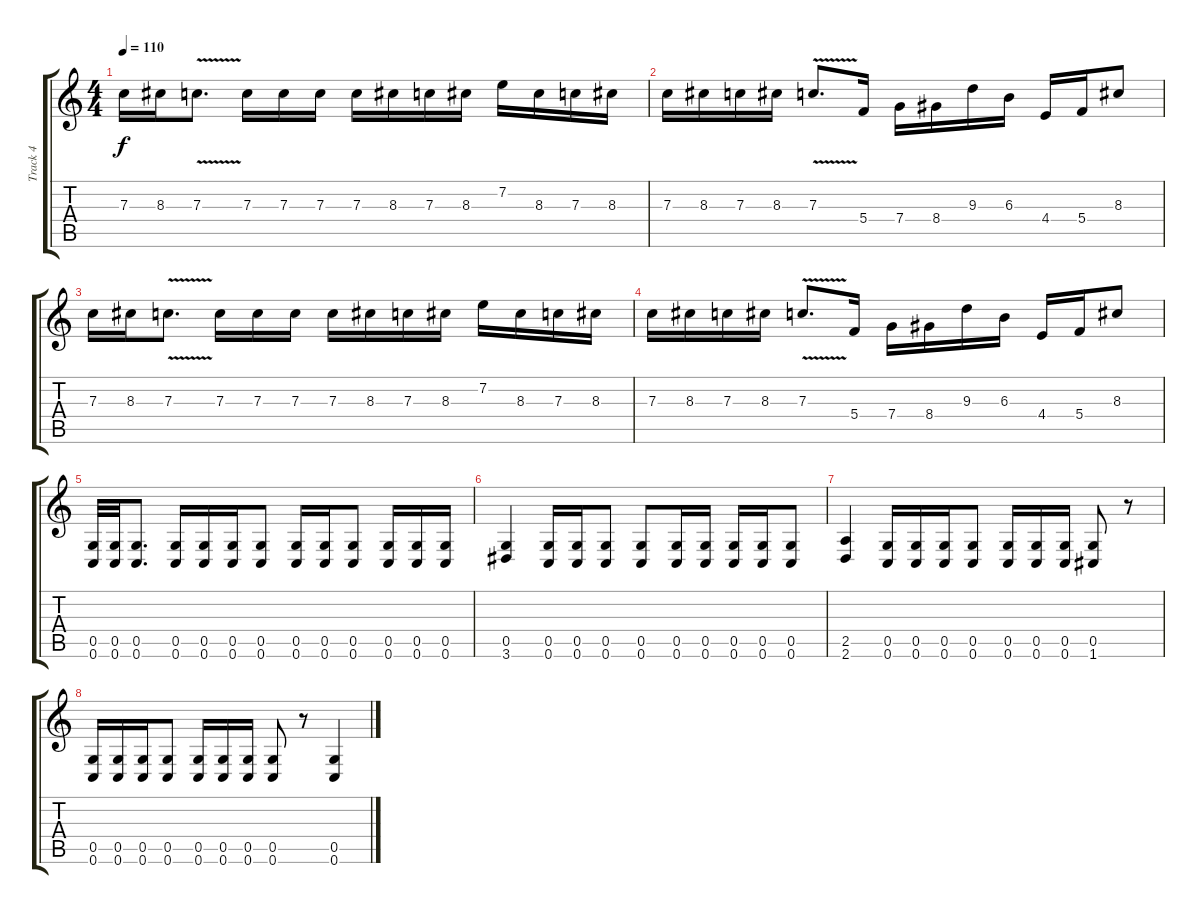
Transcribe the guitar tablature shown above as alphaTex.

\track ("Track 4" "Track 4") {instrument overdrivenguitar}
\staff {score tabs}
\tuning (D4 A3 F3 C3 G2 C2) {hide}
\ts (4 4)
\tempo 110
\clef g2
\ks c
7.3.16{dy f} 8.3.16 7.3{v}.8{d} 7.3.16 7.3.16 7.3.16 7.3.16 8.3.16 7.3.16 8.3.16 7.2.16 8.3.16 7.3.16 8.3.16 |
7.3.16 8.3.16 7.3.16 8.3.16 7.3{v}.8{d} 5.4.16 7.4.16 8.4.16 9.3.16 6.3.16 4.4.16 5.4.16 8.3.8 |
7.3.16 8.3.16 7.3{v}.8{d} 7.3.16 7.3.16 7.3.16 7.3.16 8.3.16 7.3.16 8.3.16 7.2.16 8.3.16 7.3.16 8.3.16 |
7.3.16 8.3.16 7.3.16 8.3.16 7.3{v}.8{d} 5.4.16 7.4.16 8.4.16 9.3.16 6.3.16 4.4.16 5.4.16 8.3.8 |
(0.5 0.6).32 (0.5 0.6).32 (0.5 0.6).8{d} (0.5 0.6).16 (0.5 0.6).16 (0.5 0.6).16 (0.5 0.6).8 (0.5 0.6).16 (0.5 0.6).16 (0.5 0.6).8 (0.5 0.6).16 (0.5 0.6).16 (0.5 0.6).16 |
(0.5 3.6).4 (0.5 0.6).16 (0.5 0.6).16 (0.5 0.6).8 (0.5 0.6).8 (0.5 0.6).16 (0.5 0.6).16 (0.5 0.6).16 (0.5 0.6).16 (0.5 0.6).8 |
(2.5 2.6).4 (0.5 0.6).16 (0.5 0.6).16 (0.5 0.6).16 (0.5 0.6).8 (0.5 0.6).16 (0.5 0.6).16 (0.5 0.6).16 (0.5 1.6).8 r.8 |
(0.5 0.6).16 (0.5 0.6).16 (0.5 0.6).16 (0.5 0.6).8 (0.5 0.6).16 (0.5 0.6).16 (0.5 0.6).16 (0.5 0.6).8 r.8 (0.5 0.6).4
